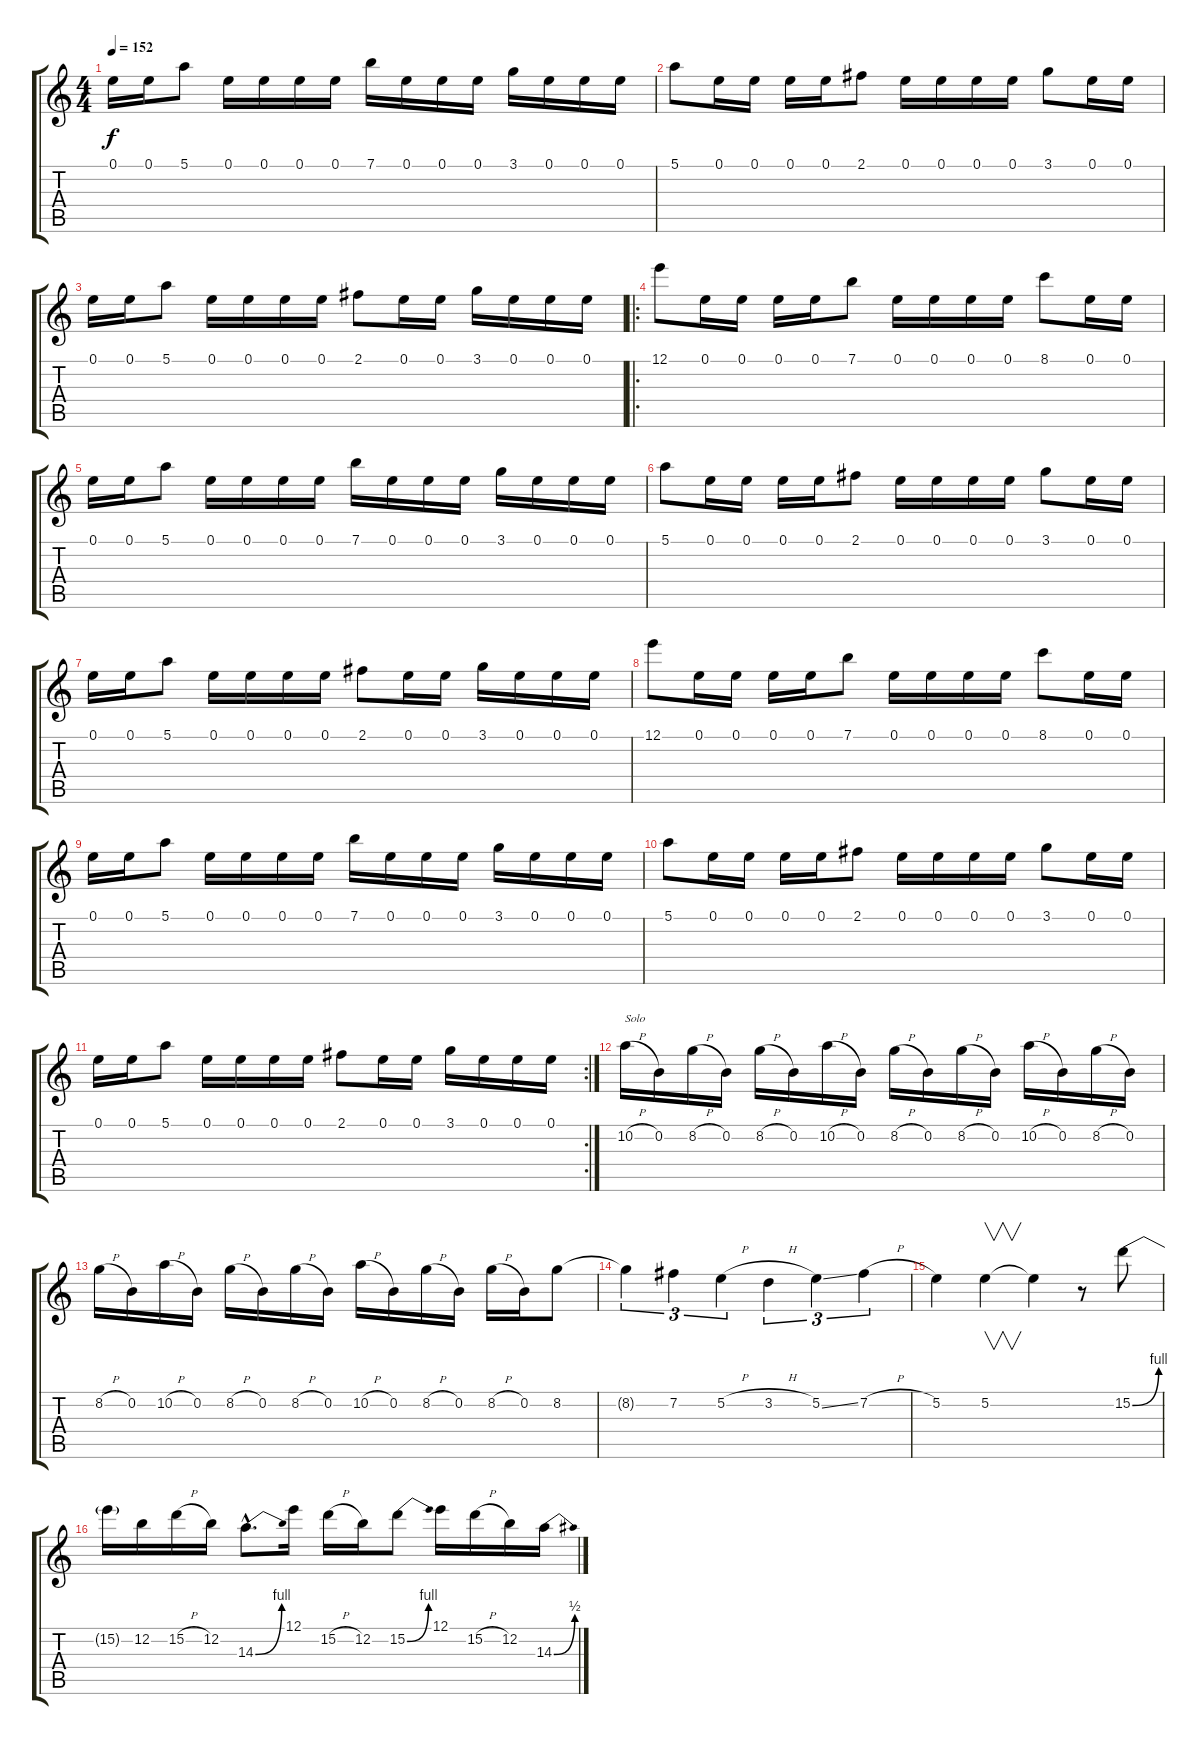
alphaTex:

\track "" {instrument overdrivenguitar}
\staff {score tabs}
\tuning (E4 B3 G3 D3 A2 E2) {hide}
\ts (4 4)
\tempo 152
\clef g2
\ks c
0.1.16{dy f} 0.1.16 5.1.8 0.1.16 0.1.16 0.1.16 0.1.16 7.1.16 0.1.16 0.1.16 0.1.16 3.1.16 0.1.16 0.1.16 0.1.16 |
5.1.8 0.1.16 0.1.16 0.1.16 0.1.16 2.1.8 0.1.16 0.1.16 0.1.16 0.1.16 3.1.8 0.1.16 0.1.16 |
0.1.16 0.1.16 5.1.8 0.1.16 0.1.16 0.1.16 0.1.16 2.1.8 0.1.16 0.1.16 3.1.16 0.1.16 0.1.16 0.1.16 |
\ro
12.1.8 0.1.16 0.1.16 0.1.16 0.1.16 7.1.8 0.1.16 0.1.16 0.1.16 0.1.16 8.1.8 0.1.16 0.1.16 |
0.1.16 0.1.16 5.1.8 0.1.16 0.1.16 0.1.16 0.1.16 7.1.16 0.1.16 0.1.16 0.1.16 3.1.16 0.1.16 0.1.16 0.1.16 |
5.1.8 0.1.16 0.1.16 0.1.16 0.1.16 2.1.8 0.1.16 0.1.16 0.1.16 0.1.16 3.1.8 0.1.16 0.1.16 |
0.1.16 0.1.16 5.1.8 0.1.16 0.1.16 0.1.16 0.1.16 2.1.8 0.1.16 0.1.16 3.1.16 0.1.16 0.1.16 0.1.16 |
12.1.8 0.1.16 0.1.16 0.1.16 0.1.16 7.1.8 0.1.16 0.1.16 0.1.16 0.1.16 8.1.8 0.1.16 0.1.16 |
0.1.16 0.1.16 5.1.8 0.1.16 0.1.16 0.1.16 0.1.16 7.1.16 0.1.16 0.1.16 0.1.16 3.1.16 0.1.16 0.1.16 0.1.16 |
5.1.8 0.1.16 0.1.16 0.1.16 0.1.16 2.1.8 0.1.16 0.1.16 0.1.16 0.1.16 3.1.8 0.1.16 0.1.16 |
\rc 2
0.1.16 0.1.16 5.1.8 0.1.16 0.1.16 0.1.16 0.1.16 2.1.8 0.1.16 0.1.16 3.1.16 0.1.16 0.1.16 0.1.16 |
10.2{h}.16{txt "Solo"} 0.2.16 8.2{h}.16 0.2.16 8.2{h}.16 0.2.16 10.2{h}.16 0.2.16 8.2{h}.16 0.2.16 8.2{h}.16 0.2.16 10.2{h}.16 0.2.16 8.2{h}.16 0.2.16 |
8.2{h}.16 0.2.16 10.2{h}.16 0.2.16 8.2{h}.16 0.2.16 8.2{h}.16 0.2.16 10.2{h}.16 0.2.16 8.2{h}.16 0.2.16 8.2{h}.16 0.2.16 8.2.8 |
8.2{t}.4{tu (3 2)} 7.2.4{tu (3 2)} 5.2{h}.4{tu (3 2)} 3.2{h}.4{tu (3 2)} 5.2{ss}.4{tu (3 2)} 7.2{h}.4{tu (3 2)} |
5.2.4 5.2.4{v} 5.2{t}.4 r.8 15.2{be (bend 0 0 60 4)}.8 |
15.2{t}.16 12.2.16 15.2{h}.16 12.2.16 14.3{be (bend 0 0 60 4) hac}.8{d} 12.1.16 15.2{h}.16 12.2.16 15.2{be (bend 0 0 60 4)}.8 12.1.16 15.2{h}.16 12.2.16 14.3{be (bend 0 0 60 2)}.16
